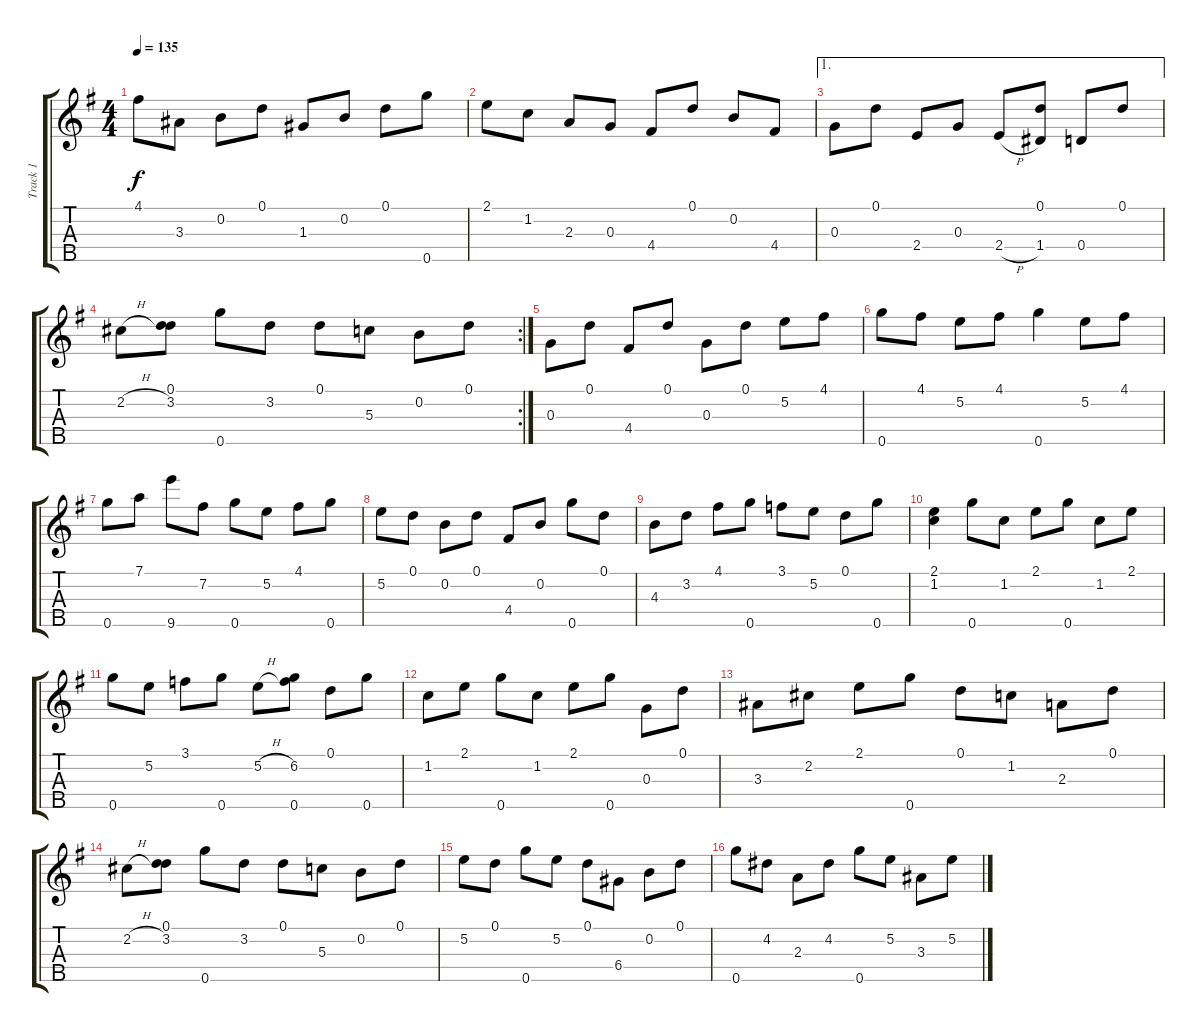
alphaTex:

\track ("Track 1" "Track 1") {instrument banjo}
\staff {score tabs}
\tuning (D4 B3 G3 D3 G4) {hide}
\displaytranspose 12
\ts (4 4)
\tempo 135
\clef g2
\ks g
4.1.8{dy f} 3.3.8 0.2.8 0.1.8 1.3.8 0.2.8 0.1.8 0.5.8 |
2.1.8 1.2.8 2.3.8 0.3.8 4.4.8 0.1.8 0.2.8 4.4.8 |
\ae 1
0.3.8 0.1.8 2.4.8 0.3.8 2.4{h}.8 (0.1 1.4).8 0.4.8 0.1.8 |
\rc 2
2.2{h}.8 (0.1 3.2).8 0.5.8 3.2.8 0.1.8 5.3.8 0.2.8 0.1.8 |
0.3.8 0.1.8 4.4.8 0.1.8 0.3.8 0.1.8 5.2.8 4.1.8 |
0.5.8 4.1.8 5.2.8 4.1.8 0.5.4 5.2.8 4.1.8 |
0.5.8 7.1.8 9.5.8 7.2.8 0.5.8 5.2.8 4.1.8 0.5.8 |
5.2.8 0.1.8 0.2.8 0.1.8 4.4.8 0.2.8 0.5.8 0.1.8 |
4.3.8 3.2.8 4.1.8 0.5.8 3.1.8 5.2.8 0.1.8 0.5.8 |
(2.1 1.2).4 0.5.8 1.2.8 2.1.8 0.5.8 1.2.8 2.1.8 |
0.5.8 5.2.8 3.1.8 0.5.8 5.2{h}.8 (6.2 0.5).8 0.1.8 0.5.8 |
1.2.8 2.1.8 0.5.8 1.2.8 2.1.8 0.5.8 0.3.8 0.1.8 |
3.3.8 2.2.8 2.1.8 0.5.8 0.1.8 1.2.8 2.3.8 0.1.8 |
2.2{h}.8 (0.1 3.2).8 0.5.8 3.2.8 0.1.8 5.3.8 0.2.8 0.1.8 |
5.2.8 0.1.8 0.5.8 5.2.8 0.1.8 6.4.8 0.2.8 0.1.8 |
0.5.8 4.2.8 2.3.8 4.2.8 0.5.8 5.2.8 3.3.8 5.2.8
